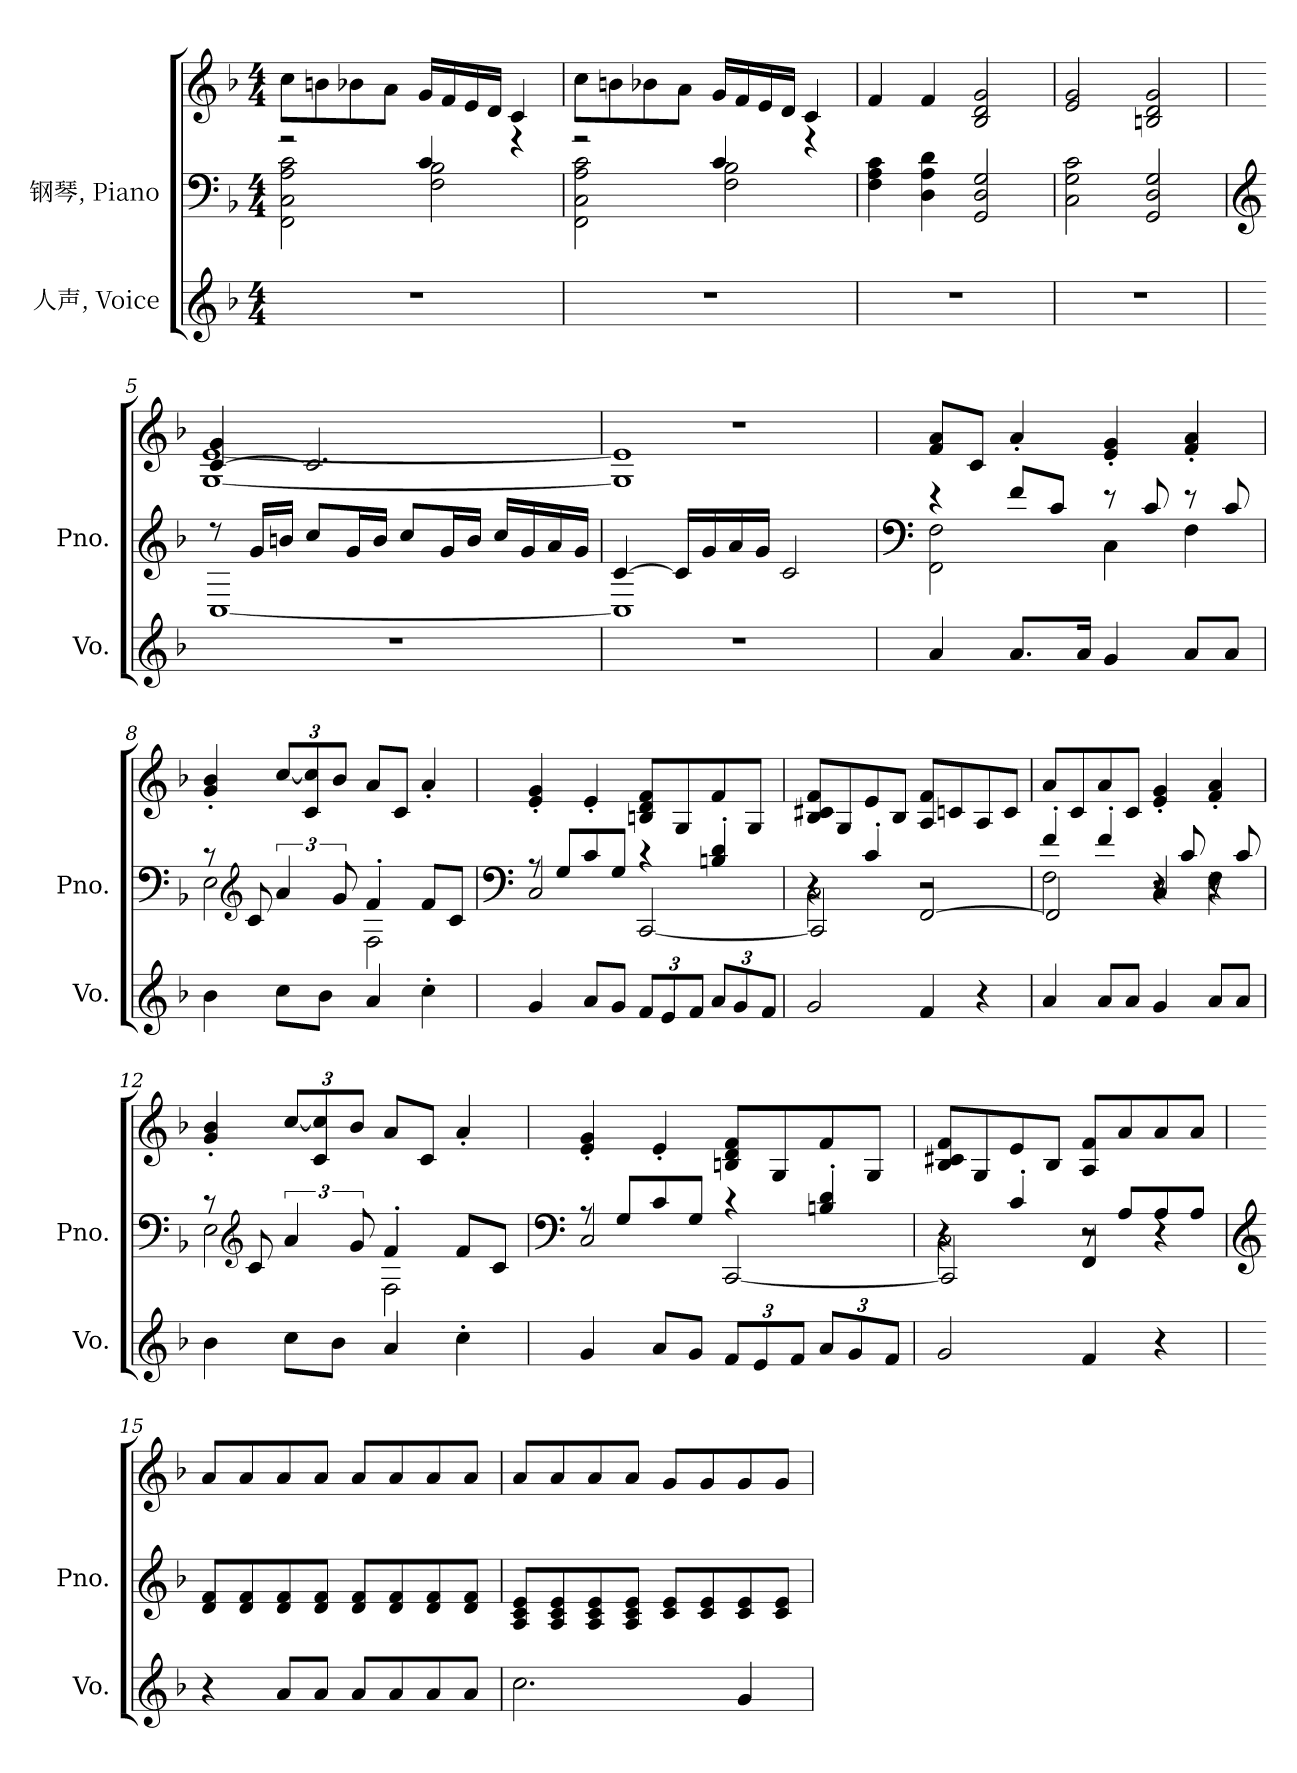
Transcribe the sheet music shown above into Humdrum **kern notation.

**kern	**kern	**kern
*part2	*part1	*part1
*staff3	*staff2	*staff1
*I"人声, Voice	*I"钢琴, Piano	*
*I'Vo.	*I'Pno.	*
*clefG2	*clefF4	*clefG2
*k[b-]	*k[b-]	*k[b-]
*M4/4	*M4/4	*M4/4
*MM88	*MM88	*MM88
=1	=1	=1
*	*^	*
1r	2r	2FF\ 2C\ 2A\ 2c\	8cc\L
.	.	.	8bn\
.	.	.	8b-X\
.	.	.	8a\J
.	4c/	2F\ 2B-\	16g/LL
.	.	.	16f/
.	.	.	16e/
.	.	.	16d/JJ
.	4r	.	4c/
=2	=2	=2	=2
1r	2r	2FF\ 2C\ 2A\ 2c\	8cc\L
.	.	.	8bn\
.	.	.	8b-X\
.	.	.	8a\J
.	4c/	2F\ 2B-\	16g/LL
.	.	.	16f/
.	.	.	16e/
.	.	.	16d/JJ
.	4r	.	4c/
*	*v	*v	*
=3	=3	=3
1r	4F\ 4A\ 4c\	4f/
.	4D\ 4A\ 4d\	4f/
.	2GG/ 2D/ 2G/	2B-/ 2d/ 2g/
=4	=4	=4
1r	2C\ 2G\ 2c\	2e/ 2g/
.	2GG/ 2D/ 2G/	2Bn/ 2d/ 2g/
!!LO:LB:g=z
=5	=5	=5
*	*clefG2	*
*	*^	*^
1r	8r	[1C	[4c/ 4g/	[1G [1e
.	16g/LL	.	.	.
.	16bn/JJ	.	.	.
.	8cc/L	.	2.c/]	.
.	16g/L	.	.	.
.	16b/JJ	.	.	.
.	8cc/L	.	.	.
.	16g/L	.	.	.
.	16b/JJ	.	.	.
.	16cc/LL	.	.	.
.	16g/	.	.	.
.	16a/	.	.	.
.	16g/JJ	.	.	.
=6	=6	=6	=6	=6
*	*	*	*MM72	*
1r	[4c/	1C]	1r	1G] 1e]
.	16c/LL]	.	.	.
.	16g/	.	.	.
.	16a/	.	.	.
.	16g/JJ	.	.	.
.	2c/	.	.	.
*	*	*	*v	*v
=7	=7	=7	=7
*	*clefF4	*	*
*	*	*	*MM72
4a/	4r	2FF\ 2F\	8f/ 8a/L
.	.	.	8c/J
8.a/L	8f/L	.	4a'/
.	8c/J	.	.
16a/Jk	.	.	.
4g/	8r	4C\	4e/' 4g/'
.	8c/	.	.
8a/L	8r	4F\	4f/' 4a/'
8a/J	8c/	.	.
!!LO:LB:g=z
=8	=8	=8	=8
4b-\	8r	2E\	4g/' 4b-/'
*	*clefG2	*	*
.	8c/	.	.
*	*	*	*Xbrackettup
8cc\L	6a/	.	[12cc/L
.	.	.	12c/ 12cc/]
8b-\J	.	.	.
.	12g/	.	12b-/J
4a/	4f'/	2F\	8a/L
.	.	.	8c/J
4cc'\	8f/L	.	4a'/
.	8c/J	.	.
=9	=9	=9	=9
*	*clefF4	*	*
4g/	8r	2C/	4e/' 4g/'
.	8G/L	.	.
8a/L	8c/	.	4e'/
8g/J	8G/J	.	.
*Xbrackettup	*	*	*
12f/L	4r	[2CC/	8Bn/ 8d/ 8f/L
12e/	.	.	.
.	.	.	8G/
12f/J	.	.	.
12a/L	4Bn/' 4d/'	.	8f/
12g/	.	.	.
.	.	.	8G/J
12f/J	.	.	.
=10	=10	=10	=10
*	*	*^	*
2g/	4r	2C\	2CC/]	8B-/ 8c#X/ 8f/L
.	.	.	.	8G/
.	4c'/	.	.	8e/
.	.	.	.	8B-/J
4f/	2r	2r	[2FF/	8A/ 8f/L
.	.	.	.	8cn/
4r	.	.	.	8A/
.	.	.	.	8c/J
!!LO:LB:g=z
=11	=11	=11	=11	=11
4a/	4f'/	2F\	2FF/]	8a/L
.	.	.	.	8c/
8a/L	4f'/	.	.	8a/
8a/J	.	.	.	8c/J
4g/	8r	4r	4C/	4e/' 4g/'
.	8c/	.	.	.
8a/L	8r	4F\	4r	4f/' 4a/'
8a/J	8c/	.	.	.
*	*	*v	*v	*
=12	=12	=12	=12
4b-\	8r	2E\	4g/' 4b-/'
*	*clefG2	*	*
.	8c/	.	.
8cc\L	6a/	.	[12cc/L
.	.	.	12c/ 12cc/]
8b-\J	.	.	.
.	12g/	.	12b-/J
4a/	4f'/	2F\	8a/L
.	.	.	8c/J
4cc'\	8f/L	.	4a'/
.	8c/J	.	.
=13	=13	=13	=13
*	*clefF4	*	*
4g/	8r	2C/	4e/' 4g/'
.	8G/L	.	.
8a/L	8c/	.	4e'/
8g/J	8G/J	.	.
12f/L	4r	[2CC/	8Bn/ 8d/ 8f/L
12e/	.	.	.
.	.	.	8G/
12f/J	.	.	.
12a/L	4Bn/' 4d/'	.	8f/
12g/	.	.	.
.	.	.	8G/J
12f/J	.	.	.
!!LO:PB:g=z
=14	=14	=14	=14
*	*	*^	*
2g/	4r	2C\	2CC/]	8B-/ 8c#X/ 8f/L
.	.	.	.	8G/
.	4c'/	.	.	8e/
.	.	.	.	8B-/J
4f/	8r	2r	4FF/	8A/ 8f/L
.	8A/L	.	.	8a/
4r	8A/	.	4r	8a/
.	8A/J	.	.	8a/J
*	*v	*v	*v	*
=15	=15	=15
*	*clefG2	*
4r	8d/ 8f/L	8a/L
.	8d/ 8f/	8a/
8a/L	8d/ 8f/	8a/
8a/J	8d/ 8f/J	8a/J
8a/L	8d/ 8f/L	8a/L
8a/	8d/ 8f/	8a/
8a/	8d/ 8f/	8a/
8a/J	8d/ 8f/J	8a/J
=16	=16	=16
2.cc\	8A/ 8c/ 8e/L	8a/L
.	8A/ 8c/ 8e/	8a/
.	8A/ 8c/ 8e/	8a/
.	8A/ 8c/ 8e/J	8a/J
.	8c/ 8e/L	8g/L
.	8c/ 8e/	8g/
4g/	8c/ 8e/	8g/
.	8c/ 8e/J	8g/J
=	=	=
*-	*-	*-
